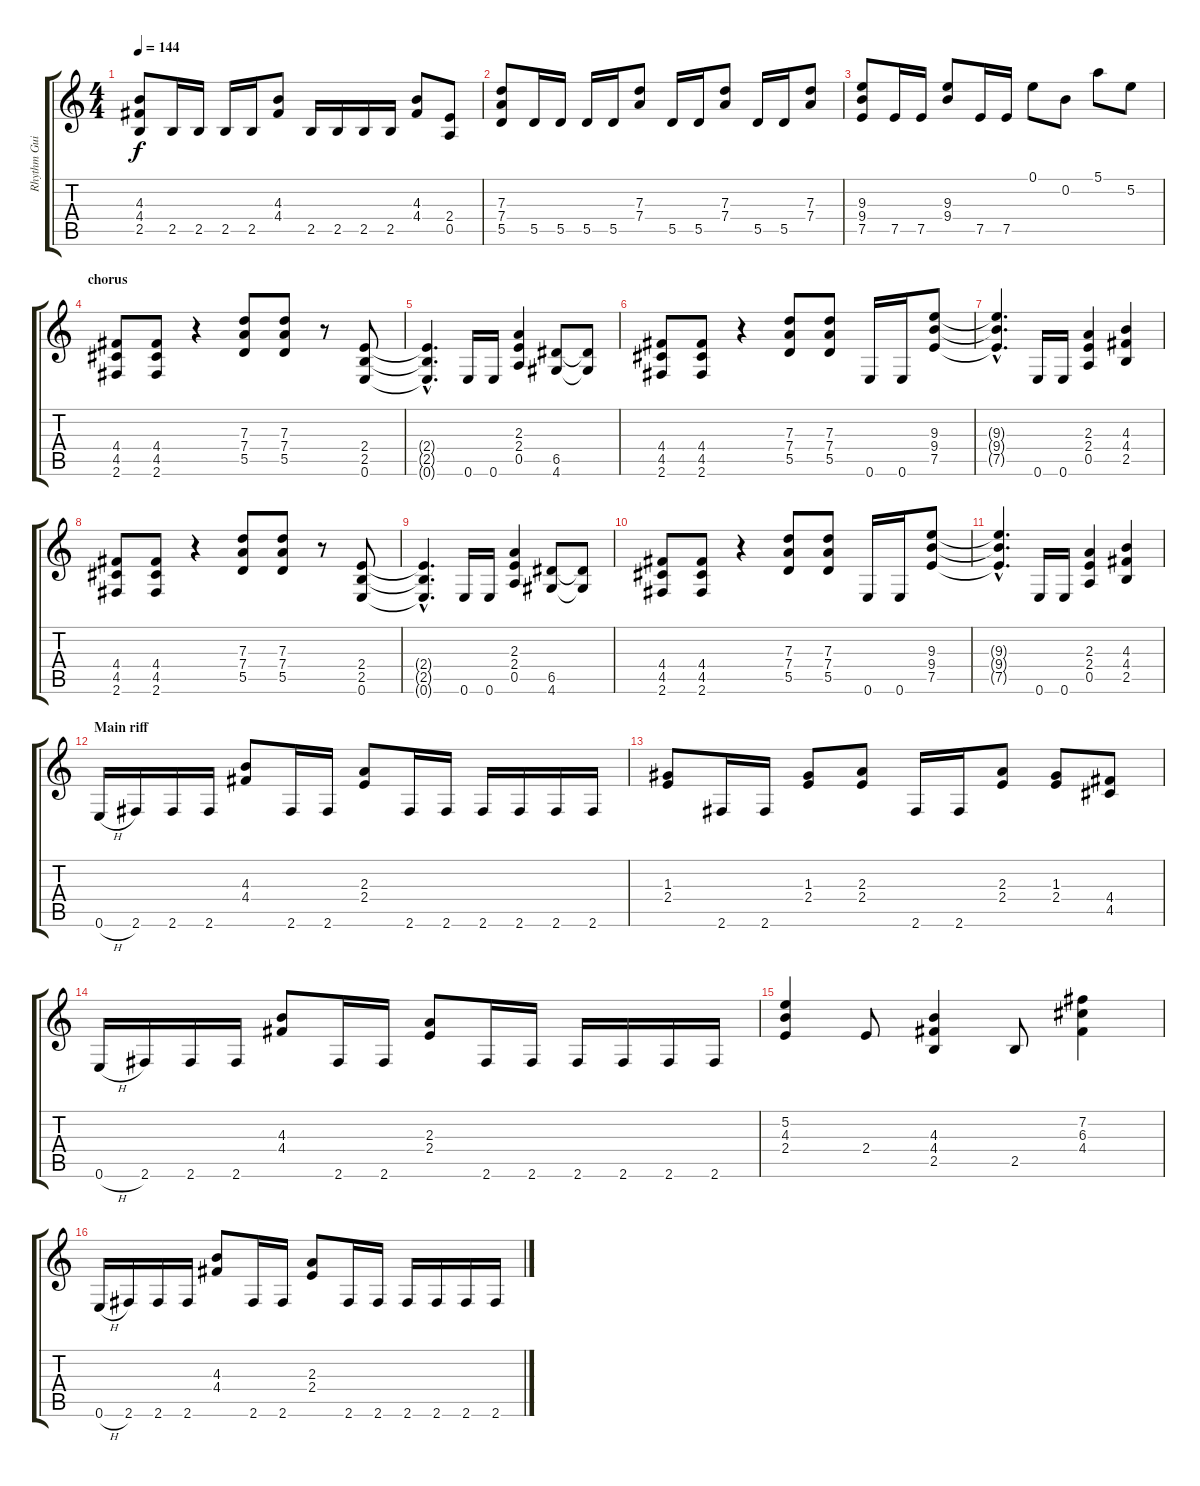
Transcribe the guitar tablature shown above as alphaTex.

\track ("Rhythm Guitar" "Rhythm Gui") {instrument distortionguitar}
\staff {score tabs}
\tuning (E4 B3 G3 D3 A2 E2) {hide}
\ts (4 4)
\tempo 144
\clef g2
\ks c
(4.3 4.4 2.5).8{dy f} 2.5.16 2.5.16 2.5.16 2.5.16 (4.3 4.4).8 2.5.16 2.5.16 2.5.16 2.5.16 (4.3 4.4).8 (2.4 0.5).8 |
(7.3 7.4 5.5).8 5.5.16 5.5.16 5.5.16 5.5.16 (7.3 7.4).8 5.5.16 5.5.16 (7.3 7.4).8 5.5.16 5.5.16 (7.3 7.4).8 |
(9.3 9.4 7.5).8 7.5.16 7.5.16 (9.3 9.4).8 7.5.16 7.5.16 0.1.8 0.2.8 5.1.8 5.2.8 |
\section ("" "chorus")
(4.4 4.5 2.6).8 (4.4 4.5 2.6).8 r.4 (7.3 7.4 5.5).8 (7.3 7.4 5.5).8 r.8 (2.4 2.5 0.6).8 |
(2.4{hac t} 2.5{hac t} 0.6{hac t}).4{d} 0.6.16 0.6.16 (2.3 2.4 0.5).4 (6.5 4.6).8 (6.5{t} 4.6{t}).8 |
(4.4 4.5 2.6).8 (4.4 4.5 2.6).8 r.4 (7.3 7.4 5.5).8 (7.3 7.4 5.5).8 0.6.16 0.6.16 (9.3 9.4 7.5).8 |
(9.3{hac t} 9.4{hac t} 7.5{hac t}).4{d} 0.6.16 0.6.16 (2.3 2.4 0.5).4 (4.3 4.4 2.5).4 |
(4.4 4.5 2.6).8 (4.4 4.5 2.6).8 r.4 (7.3 7.4 5.5).8 (7.3 7.4 5.5).8 r.8 (2.4 2.5 0.6).8 |
(2.4{hac t} 2.5{hac t} 0.6{hac t}).4{d} 0.6.16 0.6.16 (2.3 2.4 0.5).4 (6.5 4.6).8 (6.5{t} 4.6{t}).8 |
(4.4 4.5 2.6).8 (4.4 4.5 2.6).8 r.4 (7.3 7.4 5.5).8 (7.3 7.4 5.5).8 0.6.16 0.6.16 (9.3 9.4 7.5).8 |
(9.3{hac t} 9.4{hac t} 7.5{hac t}).4{d} 0.6.16 0.6.16 (2.3 2.4 0.5).4 (4.3 4.4 2.5).4 |
\section ("" "Main riff")
0.6{h}.16 2.6.16 2.6.16 2.6.16 (4.3 4.4).8 2.6.16 2.6.16 (2.3 2.4).8 2.6.16 2.6.16 2.6.16 2.6.16 2.6.16 2.6.16 |
(1.3 2.4).8 2.6.16 2.6.16 (1.3 2.4).8 (2.3 2.4).8 2.6.16 2.6.16 (2.3 2.4).8 (1.3 2.4).8 (4.4 4.5).8 |
0.6{h}.16 2.6.16 2.6.16 2.6.16 (4.3 4.4).8 2.6.16 2.6.16 (2.3 2.4).8 2.6.16 2.6.16 2.6.16 2.6.16 2.6.16 2.6.16 |
(5.2 4.3 2.4).4 2.4.8 (4.3 4.4 2.5).4 2.5.8 (7.2 6.3 4.4).4 |
0.6{h}.16 2.6.16 2.6.16 2.6.16 (4.3 4.4).8 2.6.16 2.6.16 (2.3 2.4).8 2.6.16 2.6.16 2.6.16 2.6.16 2.6.16 2.6.16
